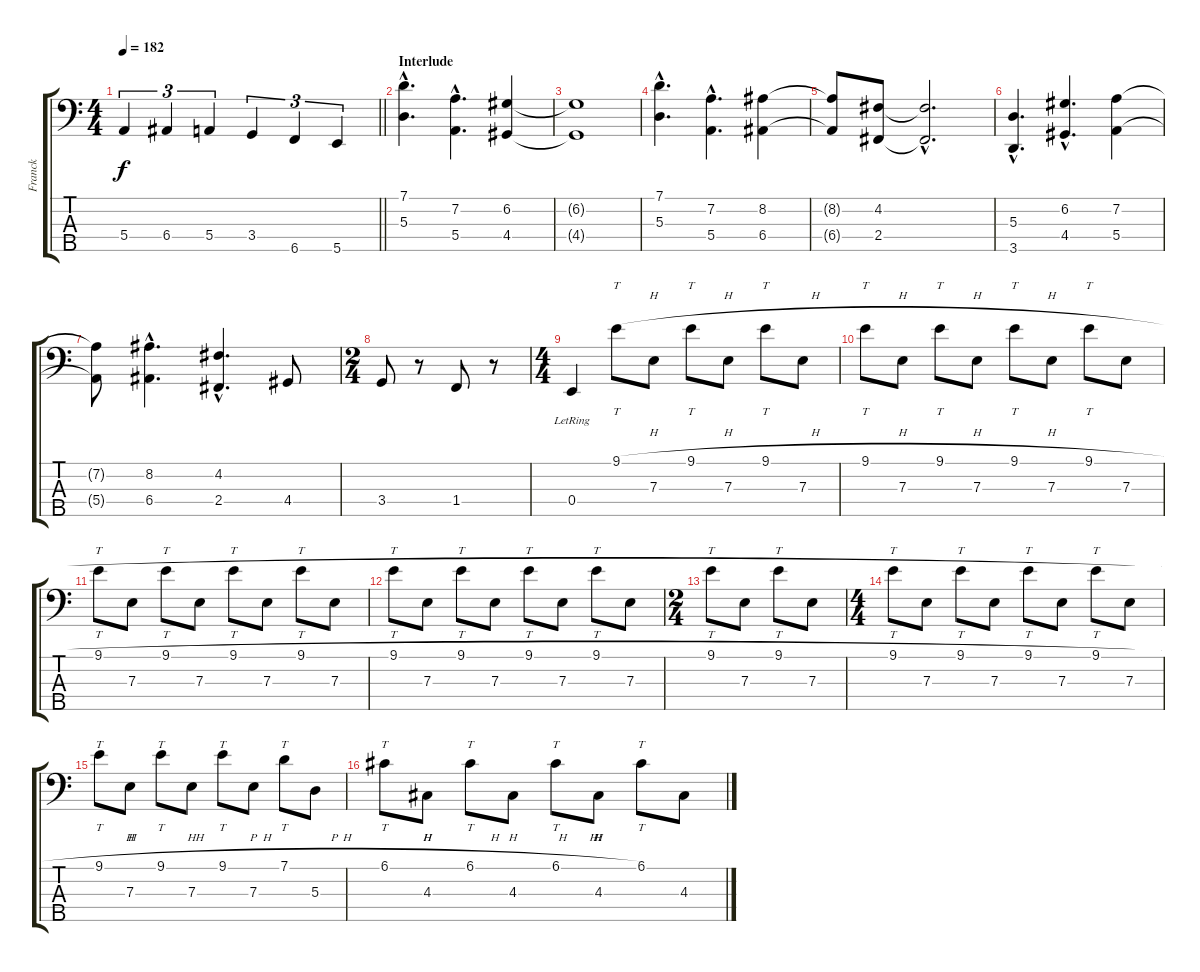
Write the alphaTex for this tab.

\track ("Franck" "Franck") {instrument electricbassfinger}
\staff {score tabs}
\tuning (G2 D2 A1 E1 B0) {hide}
\ts (4 4)
\tempo 182
\clef f4
\barLineRight lightlight
\ks c
5.4.4{tu (3 2) dy f} 6.4.4{tu (3 2)} 5.4.4{tu (3 2)} 3.4.4{tu (3 2)} 6.5.4{tu (3 2)} 5.5.4{tu (3 2)} |
\section ("" "Interlude")
(7.1{hac} 5.3{hac}).4{d} (7.2{hac} 5.4{hac}).4{d} (6.2 4.4).4 |
(6.2{t} 4.4{t}).1 |
(7.1{hac} 5.3{hac}).4{d} (7.2{hac} 5.4{hac}).4{d} (8.2 6.4).4 |
(8.2{t} 6.4{t}).8 (4.2 2.4).8 (4.2{hac t} 2.4{hac t}).2{d} |
(5.3{hac} 3.5{hac}).4{d} (6.2{hac} 4.4{hac}).4{d} (7.2 5.4).4 |
(7.2{t} 5.4{t}).8 (8.2{hac} 6.4{hac}).4{d} (4.2{hac} 2.4{hac}).4{d} 4.4.8 |
\ts (2 4)
3.4.8 r.8 1.4.8 r.8 |
\ts (4 4)
0.4{lr}.4 9.1{h}.8{tt} 7.3.8 9.1{h}.8{tt} 7.3.8 9.1{h}.8{tt} 7.3.8 |
9.1{h}.8{tt} 7.3.8 9.1{h}.8{tt} 7.3.8 9.1{h}.8{tt} 7.3.8 9.1{h}.8{tt} 7.3.8 |
9.1{h}.8{tt} 7.3.8 9.1{h}.8{tt} 7.3.8 9.1{h}.8{tt} 7.3.8 9.1{h}.8{tt} 7.3.8 |
9.1{h}.8{tt} 7.3.8 9.1{h}.8{tt} 7.3.8 9.1{h}.8{tt} 7.3.8 9.1{h}.8{tt} 7.3.8 |
\ts (2 4)
9.1{h}.8{tt} 7.3.8 9.1{h}.8{tt} 7.3.8 |
\ts (4 4)
9.1{h}.8{tt} 7.3.8 9.1{h}.8{tt} 7.3.8 9.1{h}.8{tt} 7.3.8 9.1{h}.8{tt} 7.3.8 |
9.1{h}.8{tt} 7.3.8 9.1{h}.8{tt} 7.3.8 9.1{h}.8{tt} 7.3.8 7.1{h}.8{tt} 5.3.8 |
6.1{h}.8{tt} 4.3.8 6.1{h}.8{tt} 4.3.8 6.1{h}.8{tt} 4.3.8 6.1{h}.8{tt} 4.3.8
